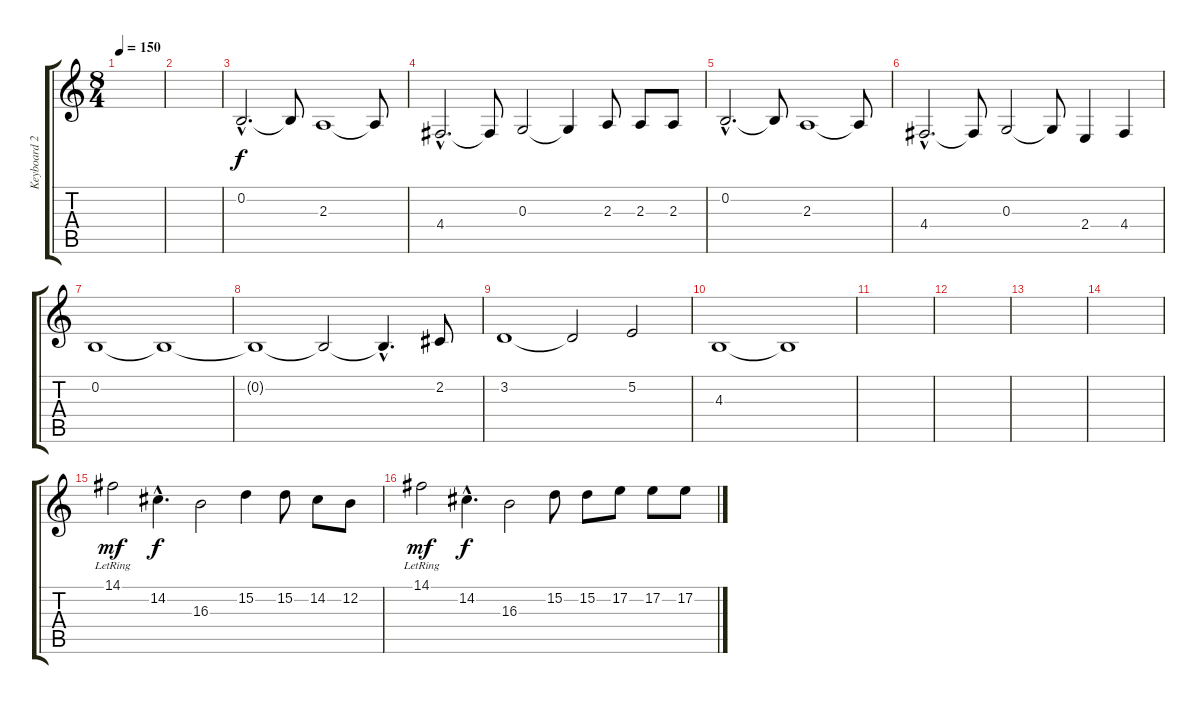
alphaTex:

\track ("Keyboard 2" "Keyboard 2") {instrument stringensemble1}
\staff {score tabs}
\tuning (E4 B3 G3 D3 A2 E2) {hide}
\ts (8 4)
\tempo 150
\clef g2
\ks c
|
|
0.2{hac}.2{d} 0.2{t}.8 2.3.1 2.3{t}.8 |
4.4{hac}.2{d} 4.4{t}.8 0.3.2 0.3{t}.4 2.3.8 2.3.8 2.3.8 |
0.2{hac}.2{d} 0.2{t}.8 2.3.1 2.3{t}.8 |
4.4{hac}.2{d} 4.4{t}.8 0.3.2 0.3{t}.8 2.4.4 4.4.4 |
0.2.1 0.2{t}.1 |
0.2{t}.1 0.2{t}.2 0.2{hac t}.4{d} 2.2.8 |
3.2.1 3.2{t}.2 5.2.2 |
4.3.1 4.3{t}.1 |
|
|
|
|
14.1{lr}.2{dy mf} 14.2{hac}.4{d dy f} 16.3.2 15.2.4 15.2.8 14.2.8 12.2.8 |
14.1{lr}.2{dy mf} 14.2{hac}.4{d dy f} 16.3.2 15.2.8 15.2.8 17.2.8 17.2.8 17.2.8
